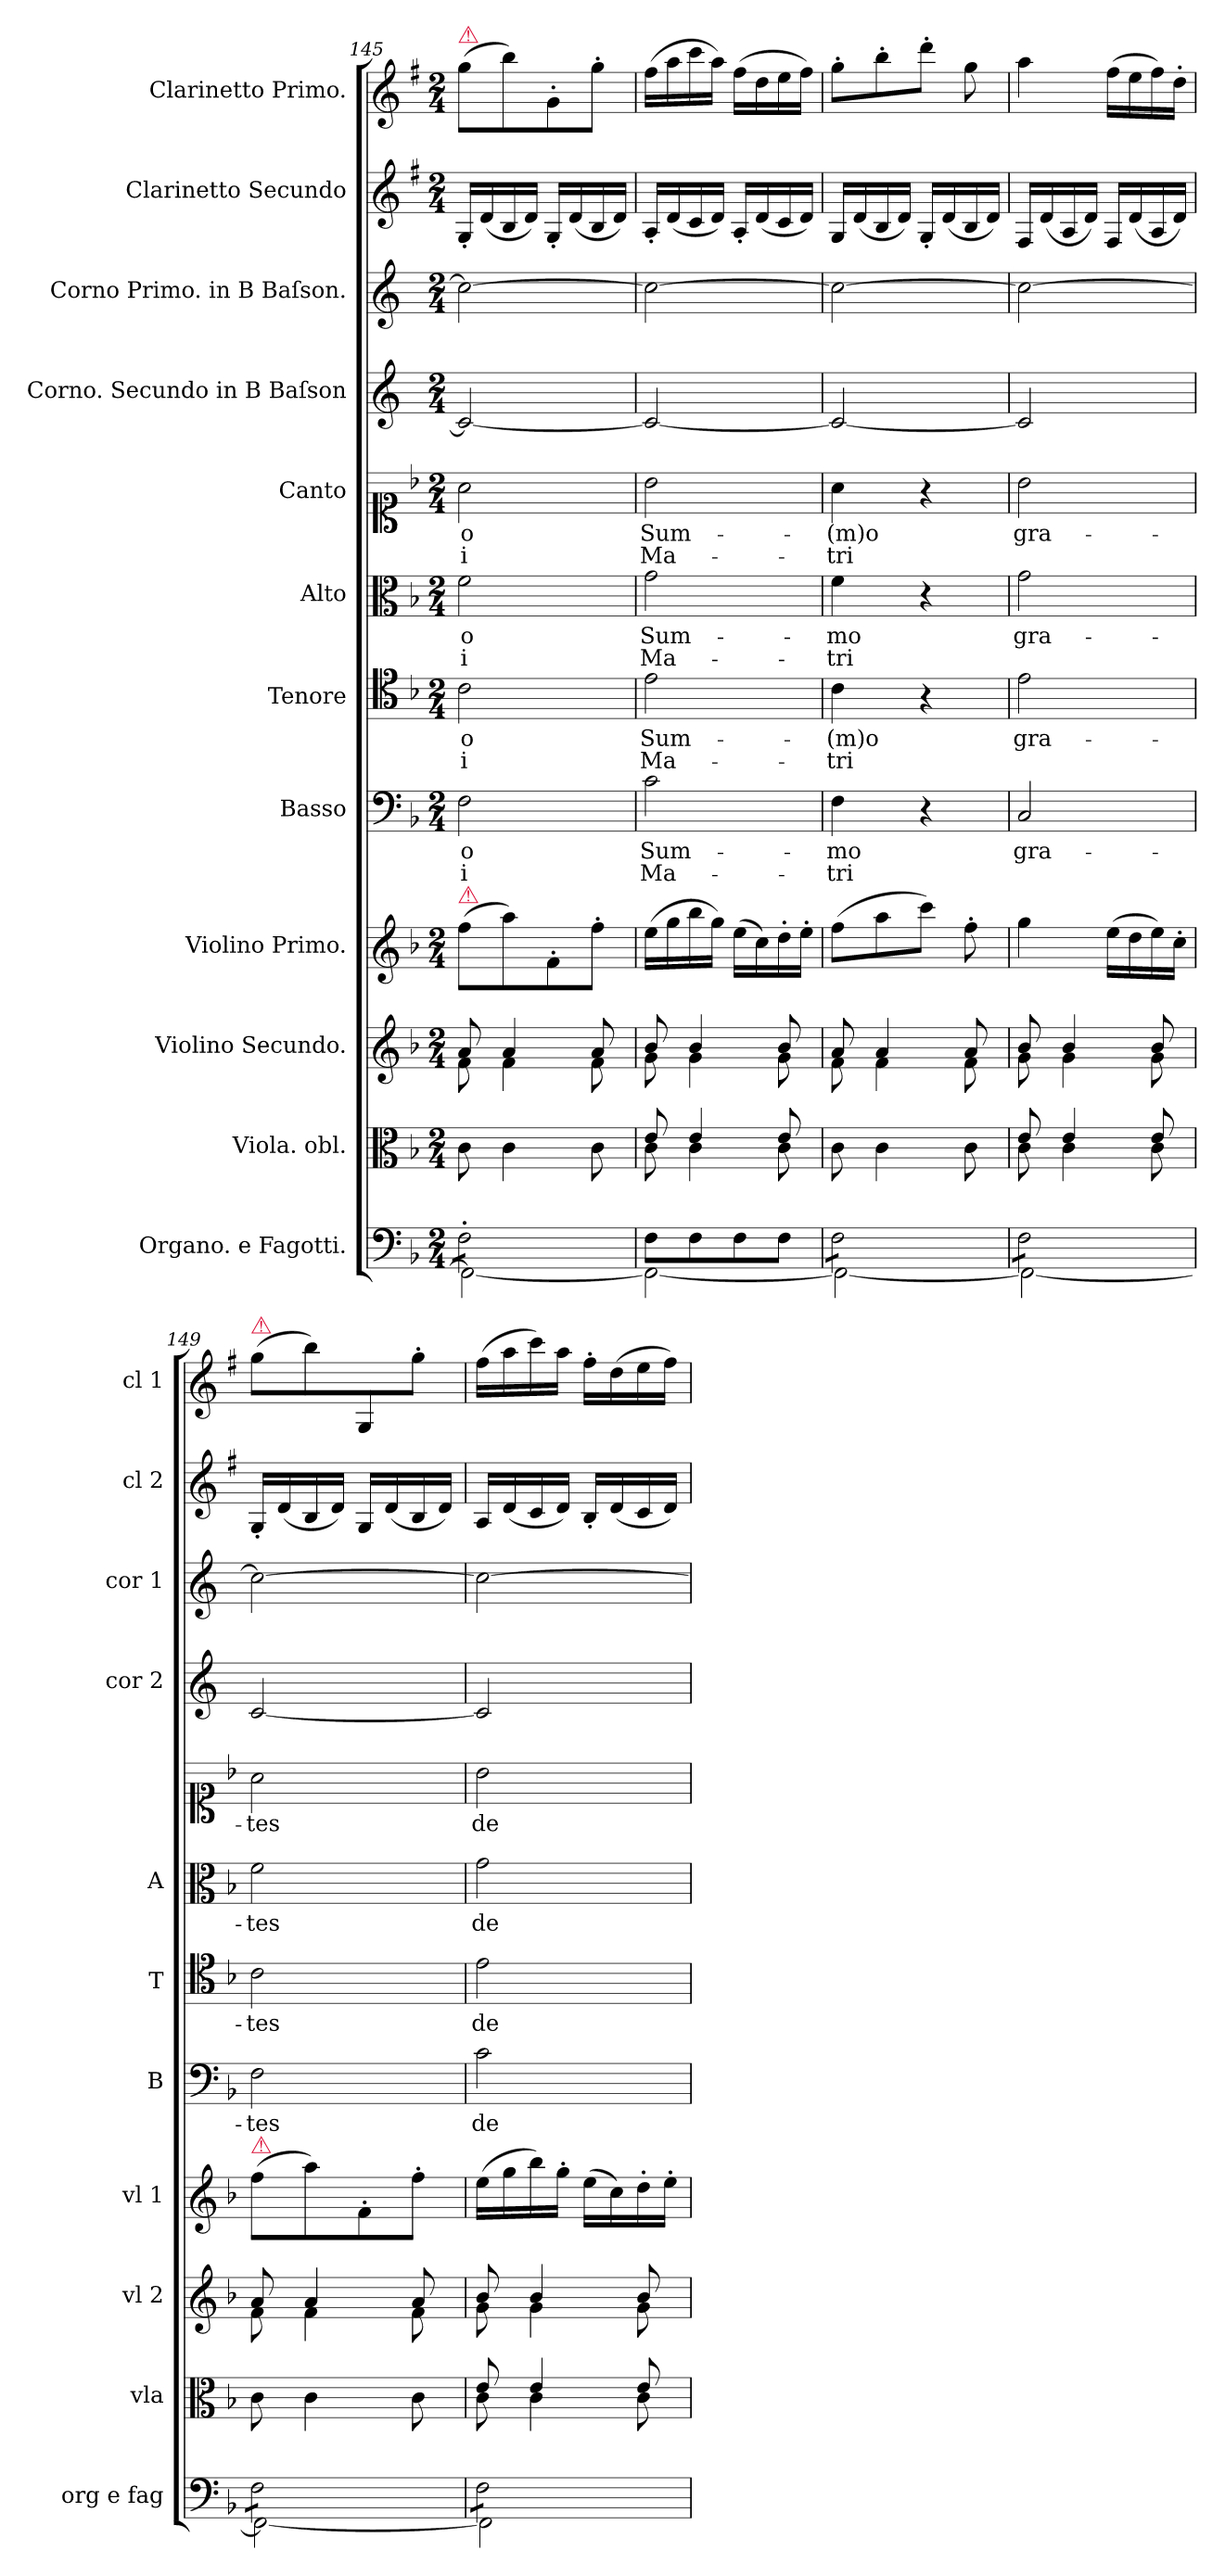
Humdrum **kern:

**kern	**kern	**kern	**kern	**kern	**text	**text	**kern	**text	**text	**kern	**text	**text	**kern	**text	**text	**kern	**kern	**kern	**kern
*part12	*part11	*part10	*part9	*part8	*part8	*part8	*part7	*part7	*part7	*part6	*part6	*part6	*part5	*part5	*part5	*part4	*part3	*part2	*part1
*staff12	*staff11	*staff10	*staff9	*staff8	*staff8	*staff8	*staff7	*staff7	*staff7	*staff6	*staff6	*staff6	*staff5	*staff5	*staff5	*staff4	*staff3	*staff2	*staff1
*I"Organo. e Fagotti.	*I"Viola. obl.	*I"Violino Secundo.	*I"Violino Primo.	*I"Basso	*	*	*I"Tenore	*	*	*I"Alto	*	*	*I"Canto	*	*	*I"Corno. Secundo in B Baſson	*I"Corno Primo. in B Baſson.	*I"Clarinetto Secundo	*I"Clarinetto Primo.
*I'org e fag	*I'vla	*I'vl 2	*I'vl 1	*I'B	*	*	*I'T	*	*	*I'A	*	*	*	*	*	*I'cor 2	*I'cor 1	*I'cl 2	*I'cl 1
*clefF4	*clefC3	*clefG2	*clefG2	*clefF4	*	*	*clefC4	*	*	*clefC3	*	*	*clefC1	*	*	*clefG2	*clefG2	*clefG2	*clefG2
*	*	*	*	*	*	*	*	*	*	*	*	*	*	*	*	*ITrd4c7	*ITrd4c7	*ITrd1c2	*ITrd1c2
*k[b-]	*k[b-]	*k[b-]	*k[b-]	*k[b-]	*	*	*k[b-]	*	*	*k[b-]	*	*	*k[b-]	*	*	*k[b-]	*k[b-]	*k[b-]	*k[b-]
*F:	*F:	*F:	*F:	*F:	*	*	*F:	*	*	*F:	*	*	*F:	*	*	*F:	*F:	*F:	*F:
*M2/4	*M2/4	*M2/4	*M2/4	*M2/4	*	*	*M2/4	*	*	*M2/4	*	*	*M2/4	*	*	*M2/4	*M2/4	*M2/4	*M2/4
=145	=145	=145	=145	=145	=145	=145	=145	=145	=145	=145	=145	=145	=145	=145	=145	=145	=145	=145	=145
*^	*	*^	*	*	*	*	*	*	*	*	*	*	*	*	*	*	*	*	*
!	!	!	!	!	!	!	!	!	!	!	!	!	!	!	!	!	!	!	!	!	!LO:TX:a:color=crimson:t=⚠
!	!	!	!	!	!LO:TX:a:color=crimson:t=⚠	!	!	!	!	!	!	!	!	!	!	!	!	!	!	!	!
!LO:TX:a:t=....	!	!	!	!	!	!	!	!	!	!	!	!	!	!	!	!	!	!	!	!	!
*tremolo	*	*	*	*	*	*	*	*	*	*	*	*	*	*	*	*	*	*	*	*	*
8F'\L	2FF\_	8c\	8a/	8f\	(8ff\L	2F\	-o	-i	2c\	-o	-i	2f\	-o	-i	2a\	-o	-i	2F/_>	2f\_	16F'/LL	(8ff\L
.	.	.	.	.	.	.	.	.	.	.	.	.	.	.	.	.	.	.	.	(16c/	.
8F'\	.	4c\	4a/	4f\	8aa\)	.	.	.	.	.	.	.	.	.	.	.	.	.	.	16A/	8aa\)
.	.	.	.	.	.	.	.	.	.	.	.	.	.	.	.	.	.	.	.	16c/JJ)	.
8F'\	.	.	.	.	8f'/	.	.	.	.	.	.	.	.	.	.	.	.	.	.	16F'/LL	8f'/
.	.	.	.	.	.	.	.	.	.	.	.	.	.	.	.	.	.	.	.	(16c/	.
8F'\J	.	8c\	8a/	8f\	8ff'\J	.	.	.	.	.	.	.	.	.	.	.	.	.	.	16A/	8ff'\J
*Xtremolo	*	*	*	*	*	*	*	*	*	*	*	*	*	*	*	*	*	*	*	*	*
.	.	.	.	.	.	.	.	.	.	.	.	.	.	.	.	.	.	.	.	16c/JJ)	.
=146	=146	=146	=146	=146	=146	=146	=146	=146	=146	=146	=146	=146	=146	=146	=146	=146	=146	=146	=146	=146	=146
*	*	*^	*	*	*	*	*	*	*	*	*	*	*	*	*	*	*	*	*	*	*
8F\L	2FF\_	8e/	8c\	8b-/	8g\	(16ee\LL	2c\	Sum-	Ma-	2e\	Sum-	Ma-	2g\	Sum-	Ma-	2b-\	Sum-	Ma-	2F/_>	2f\_	16G'/LL	(16ee\LL
.	.	.	.	.	.	16gg\	.	.	.	.	.	.	.	.	.	.	.	.	.	.	(16c/	16gg\
8F\	.	4e/	4c\	4b-/	4g\	16bb-\	.	.	.	.	.	.	.	.	.	.	.	.	.	.	16B-/	16bb-\
.	.	.	.	.	.	16gg\JJ)	.	.	.	.	.	.	.	.	.	.	.	.	.	.	16c/JJ)	16gg\JJ)
8F\	.	.	.	.	.	(16ee\LL	.	.	.	.	.	.	.	.	.	.	.	.	.	.	16G'/LL	(16ee\LL
.	.	.	.	.	.	16cc\)	.	.	.	.	.	.	.	.	.	.	.	.	.	.	(16c/	16cc\
8F\J	.	8e/	8c\	8b-/	8g\	16dd'\	.	.	.	.	.	.	.	.	.	.	.	.	.	.	16B-/	16dd\
.	.	.	.	.	.	16ee'\JJ	.	.	.	.	.	.	.	.	.	.	.	.	.	.	16c/JJ)	16ee\JJ)
*	*	*v	*v	*	*	*	*	*	*	*	*	*	*	*	*	*	*	*	*	*	*	*
=147	=147	=147	=147	=147	=147	=147	=147	=147	=147	=147	=147	=147	=147	=147	=147	=147	=147	=147	=147	=147	=147
*tremolo	*	*	*	*	*	*	*	*	*	*	*	*	*	*	*	*	*	*	*	*	*
8F\L	2FF\_	8c\	8a/	8f\	(8ff\L	4F\	-mo	-tri	4c\	-(m)o	-tri	4f\	-mo	-tri	4a\	-(m)o	-tri	2F/_	2f\_	16F/LL	8ff'\L
.	.	.	.	.	.	.	.	.	.	.	.	.	.	.	.	.	.	.	.	(16c/	.
8F\	.	4c\	4a/	4f\	8aa\	.	.	.	.	.	.	.	.	.	.	.	.	.	.	16A/	8aa'\
.	.	.	.	.	.	.	.	.	.	.	.	.	.	.	.	.	.	.	.	16c/JJ)	.
8F\	.	.	.	.	8ccc\J)	4r	.	.	4r	.	.	4r	.	.	4r	.	.	.	.	16F'/LL	8ccc'\J
.	.	.	.	.	.	.	.	.	.	.	.	.	.	.	.	.	.	.	.	(16c/	.
8F\J	.	8c\	8a/	8f\	8ff'\	.	.	.	.	.	.	.	.	.	.	.	.	.	.	16A/	8ff\
.	.	.	.	.	.	.	.	.	.	.	.	.	.	.	.	.	.	.	.	16c/JJ)	.
=148	=148	=148	=148	=148	=148	=148	=148	=148	=148	=148	=148	=148	=148	=148	=148	=148	=148	=148	=148	=148	=148
*	*	*^	*	*	*	*	*	*	*	*	*	*	*	*	*	*	*	*	*	*	*
8F\L	2FF\_	8e/	8c\	8b-/	8g\	4gg\	2C/	gra-	.	2e\	gra-	.	2g\	gra-	.	2b-\	gra-	.	2F/]	2f\_	16E/LL	4gg\
.	.	.	.	.	.	.	.	.	.	.	.	.	.	.	.	.	.	.	.	.	(16c/	.
8F\	.	4e/	4c\	4b-/	4g\	.	.	.	.	.	.	.	.	.	.	.	.	.	.	.	16G/	.
.	.	.	.	.	.	.	.	.	.	.	.	.	.	.	.	.	.	.	.	.	16c/JJ)	.
8F\	.	.	.	.	.	(16ee\LL	.	.	.	.	.	.	.	.	.	.	.	.	.	.	16E/LL	(16ee\LL
.	.	.	.	.	.	16dd\	.	.	.	.	.	.	.	.	.	.	.	.	.	.	(16c/	16dd\
8F\J	.	8e/	8c\	8b-/	8g\	16ee\)	.	.	.	.	.	.	.	.	.	.	.	.	.	.	16G/	16ee\)
.	.	.	.	.	.	16cc'\JJ	.	.	.	.	.	.	.	.	.	.	.	.	.	.	16c/JJ)	16cc'\JJ
*	*	*v	*v	*	*	*	*	*	*	*	*	*	*	*	*	*	*	*	*	*	*	*
=149	=149	=149	=149	=149	=149	=149	=149	=149	=149	=149	=149	=149	=149	=149	=149	=149	=149	=149	=149	=149	=149
!	!	!	!	!	!	!	!	!	!	!	!	!	!	!	!	!	!	!	!	!	!LO:TX:a:color=crimson:t=⚠
!	!	!	!	!	!LO:TX:a:color=crimson:t=⚠	!	!	!	!	!	!	!	!	!	!	!	!	!	!	!	!
8F\L	2FF\_	8c\	8a/	8f\	(8ff\L	2F\	-tes	.	2c\	-tes	.	2f\	-tes	.	2a\	-tes	.	[2F/	2f\_	16F'/LL	(8ff\L
.	.	.	.	.	.	.	.	.	.	.	.	.	.	.	.	.	.	.	.	(16c/	.
8F\	.	4c\	4a/	4f\	8aa\)	.	.	.	.	.	.	.	.	.	.	.	.	.	.	16A/	8aa\)
.	.	.	.	.	.	.	.	.	.	.	.	.	.	.	.	.	.	.	.	16c/JJ)	.
8F\	.	.	.	.	8f'/	.	.	.	.	.	.	.	.	.	.	.	.	.	.	16F/LL	8F/
.	.	.	.	.	.	.	.	.	.	.	.	.	.	.	.	.	.	.	.	(16c/	.
8F\J	.	8c\	8a/	8f\	8ff'\J	.	.	.	.	.	.	.	.	.	.	.	.	.	.	16A/	8ff'\J
.	.	.	.	.	.	.	.	.	.	.	.	.	.	.	.	.	.	.	.	16c/JJ)	.
=150	=150	=150	=150	=150	=150	=150	=150	=150	=150	=150	=150	=150	=150	=150	=150	=150	=150	=150	=150	=150	=150
*	*	*^	*	*	*	*	*	*	*	*	*	*	*	*	*	*	*	*	*	*	*
8F\L	2FF\]	8e/	8c\	8b-/	8g\	(16ee\LL	2c\	de-	.	2e\	de-	.	2g\	de-	.	2b-\	de-	.	2F/]	2f\_	16G/LL	(16ee\LL
.	.	.	.	.	.	16gg\	.	.	.	.	.	.	.	.	.	.	.	.	.	.	(16c/	16gg\
8F\	.	4e/	4c\	4b-/	4g\	16bb-\)	.	.	.	.	.	.	.	.	.	.	.	.	.	.	16B-/	16bb-\)
.	.	.	.	.	.	16gg'\JJ	.	.	.	.	.	.	.	.	.	.	.	.	.	.	16c/JJ)	16gg\JJ
8F\	.	.	.	.	.	(16ee\LL	.	.	.	.	.	.	.	.	.	.	.	.	.	.	16A'/LL	16ee'\LL
.	.	.	.	.	.	16cc\)	.	.	.	.	.	.	.	.	.	.	.	.	.	.	(16c/	(16cc\
8F\J	.	8e/	8c\	8b-/	8g\	16dd'\	.	.	.	.	.	.	.	.	.	.	.	.	.	.	16B-/	16dd\
*Xtremolo	*	*	*	*	*	*	*	*	*	*	*	*	*	*	*	*	*	*	*	*	*	*
.	.	.	.	.	.	16ee'\JJ	.	.	.	.	.	.	.	.	.	.	.	.	.	.	16c/JJ)	16ee\JJ)
*v	*v	*	*	*v	*v	*	*	*	*	*	*	*	*	*	*	*	*	*	*	*	*	*
*	*v	*v	*	*	*	*	*	*	*	*	*	*	*	*	*	*	*	*	*	*
=	=	=	=	=	=	=	=	=	=	=	=	=	=	=	=	=	=	=	=
*-	*-	*-	*-	*-	*-	*-	*-	*-	*-	*-	*-	*-	*-	*-	*-	*-	*-	*-	*-
